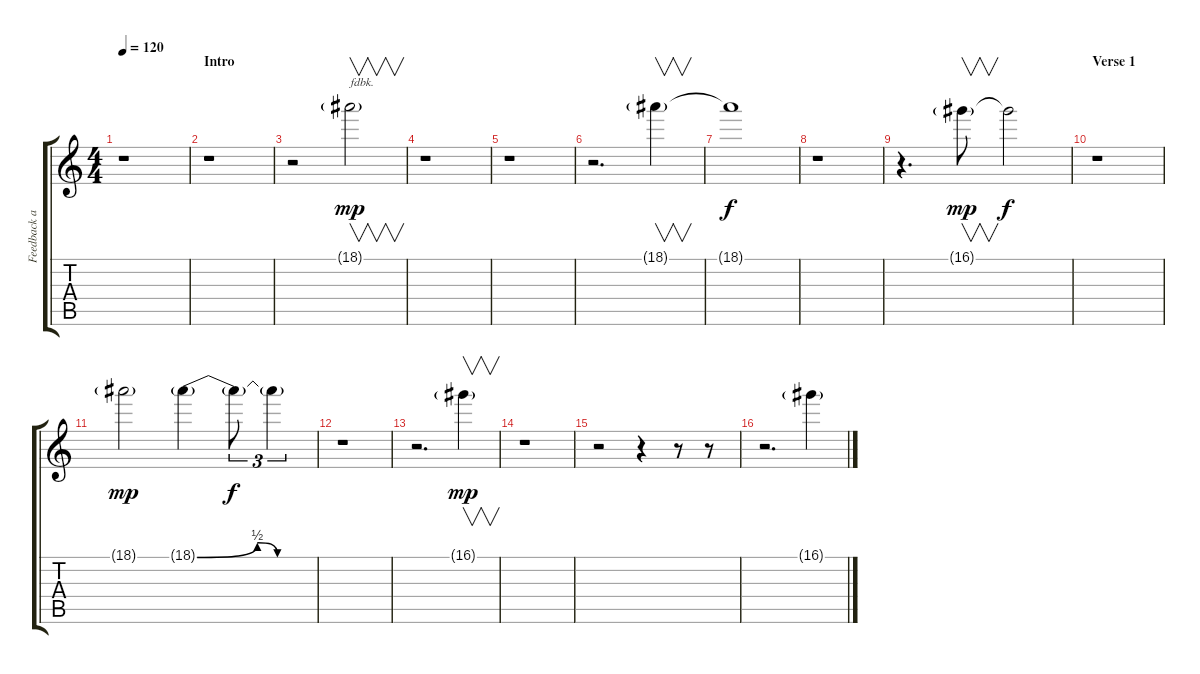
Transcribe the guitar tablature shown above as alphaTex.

\track ("Feedback and effects" "Feedback a") {instrument distortionguitar}
\staff {score tabs}
\tuning (E4 B3 G3 D3 A2 E2) {hide}
\ts (4 4)
\tempo 120
\clef g2
\ks c
r.1{dy mp instrument distortionguitar} |
\section ("" "Intro")
r.1 |
r.2 18.1{g}.2{v txt "fdbk."} |
r.1 |
r.1 |
r.2{d} 18.1{g}.4{v} |
18.1{t}.1{dy f} |
r.1 |
r.4{d} 16.1{g}.8{v dy mp} 16.1{t}.2{dy f} |
\section ("" "Verse 1")
r.1 |
18.1{g}.2{dy mp} 18.1{be (custom 0 0 30 2 40 0 60 0) g}.4 18.1{t}.8{tu (3 2) dy f} 18.1{t}.4{tu (3 2)} |
r.1 |
r.2{d} 16.1{g}.4{v dy mp} |
r.1 |
r.2 r.4 r.8 r.8 |
r.2{d} 16.1{g}.4
